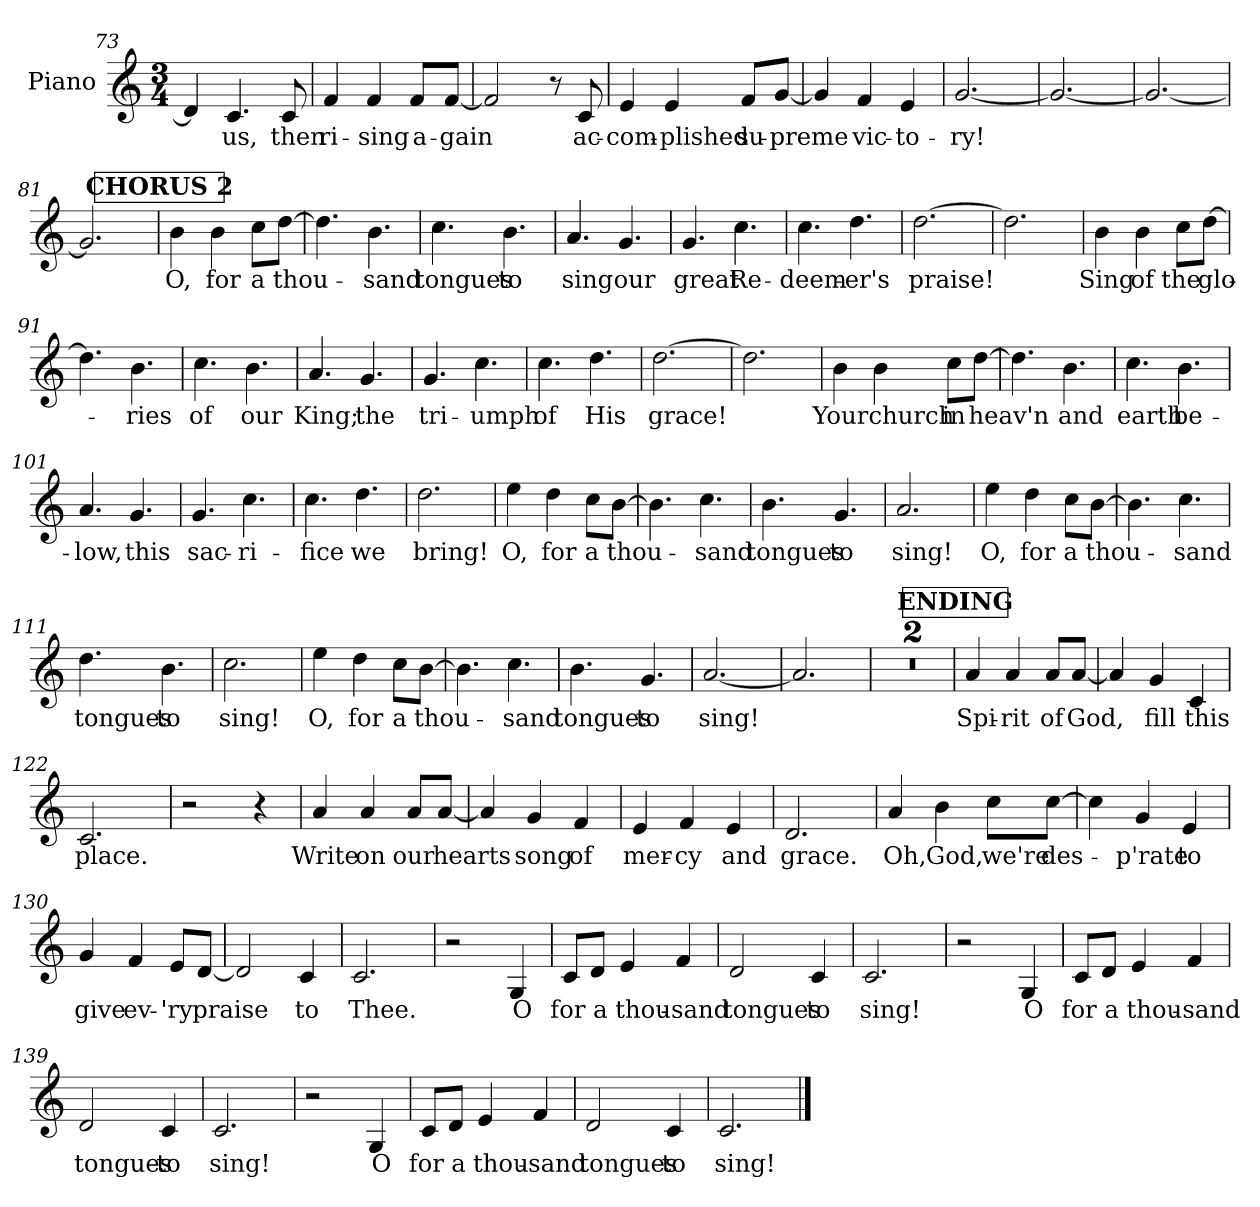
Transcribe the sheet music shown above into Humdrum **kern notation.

**kern	**text
*part1	*part1
*staff1	*staff1
*I"Piano	*
*I'Pno.	*
*clefG2	*
*k[]	*
*M3/4	*
=73	=73
4d/]	.
!	!LO:LY:b
4.c/	us,
!	!LO:LY:b
8c/	then
=74	=74
!	!LO:LY:b
4f/	ri-
!	!LO:LY:b
4f/	-sing
!	!LO:LY:b
8f/L	a-
!	!LO:LY:b
[8f/J	-gain
=75	=75
2f/]	.
8r	.
!	!LO:LY:b
8c/	ac-
=76	=76
!	!LO:LY:b
4e/	-com-
!	!LO:LY:b
4e/	-plished
!	!LO:LY:b
8f/L	su-
!	!LO:LY:b
[8g/J	-preme
=77	=77
4g/]	.
!	!LO:LY:b
4f/	vic-
!	!LO:LY:b
4e/	-to-
=78	=78
!	!LO:LY:b
[2.g/	-ry!
=79	=79
2.g/_	.
!!LO:LB:g=z
=80	=80
2.g/_	.
=81	=81
2.g/]	.
!!LO:REH:place=s1:a:B:fs=11:t=CHORUS 2
=82	=82
!	!LO:LY:b
4b\	O,
!	!LO:LY:b
4b\	for
!	!LO:LY:b
8cc\L	a
!	!LO:LY:b
[8dd\J	thou-
=83	=83
4.dd\]	.
!	!LO:LY:b
4.b\	-sand
=84	=84
!	!LO:LY:b
4.cc\	tongues
!	!LO:LY:b
4.b\	to
=85	=85
!	!LO:LY:b
4.a/	sing
!	!LO:LY:b
4.g/	our
=86	=86
!	!LO:LY:b
4.g/	great
!	!LO:LY:b
4.cc\	Re-
=87	=87
!	!LO:LY:b
4.cc\	-deem-
!	!LO:LY:b
4.dd\	-er's
=88	=88
!	!LO:LY:b
[2.dd\	praise!
=89	=89
2.dd\]	.
!!LO:LB:g=z
=90	=90
!	!LO:LY:b
4b\	Sing
!	!LO:LY:b
4b\	of
!	!LO:LY:b
8cc\L	the
!	!LO:LY:b
[8dd\J	glo-
=91	=91
4.dd\]	.
!	!LO:LY:b
4.b\	-ries
=92	=92
!	!LO:LY:b
4.cc\	of
!	!LO:LY:b
4.b\	our
=93	=93
!	!LO:LY:b
4.a/	King;
!	!LO:LY:b
4.g/	the
=94	=94
!	!LO:LY:b
4.g/	tri-
!	!LO:LY:b
4.cc\	-umph
=95	=95
!	!LO:LY:b
4.cc\	of
!	!LO:LY:b
4.dd\	His
=96	=96
!	!LO:LY:b
[2.dd\	grace!
=97	=97
2.dd\]	.
=98	=98
!	!LO:LY:b
4b\	Your
!	!LO:LY:b
4b\	church
!	!LO:LY:b
8cc\L	in
!	!LO:LY:b
[8dd\J	heav'n
!!LO:LB:g=z
=99	=99
4.dd\]	.
!	!LO:LY:b
4.b\	and
=100	=100
!	!LO:LY:b
4.cc\	earth
!	!LO:LY:b
4.b\	be-
=101	=101
!	!LO:LY:b
4.a/	-low,
!	!LO:LY:b
4.g/	this
=102	=102
!	!LO:LY:b
4.g/	sac-
!	!LO:LY:b
4.cc\	-ri-
=103	=103
!	!LO:LY:b
4.cc\	-fice
!	!LO:LY:b
4.dd\	we
=104	=104
!	!LO:LY:b
2.dd\	bring!
=105	=105
!	!LO:LY:b
4ee\	O,
!	!LO:LY:b
4dd\	for
!	!LO:LY:b
8cc\L	a
!	!LO:LY:b
[8b\J	thou-
=106	=106
4.b\]	.
!	!LO:LY:b
4.cc\	-sand
=107	=107
!	!LO:LY:b
4.b\	tongues
!	!LO:LY:b
4.g/	to
=108	=108
!	!LO:LY:b
2.a/	sing!
!!LO:LB:g=z
=109	=109
!	!LO:LY:b
4ee\	O,
!	!LO:LY:b
4dd\	for
!	!LO:LY:b
8cc\L	a
!	!LO:LY:b
[8b\J	thou-
=110	=110
4.b\]	.
!	!LO:LY:b
4.cc\	-sand
=111	=111
!	!LO:LY:b
4.dd\	tongues
!	!LO:LY:b
4.b\	to
=112	=112
!	!LO:LY:b
2.cc\	sing!
=113	=113
!	!LO:LY:b
4ee\	O,
!	!LO:LY:b
4dd\	for
!	!LO:LY:b
8cc\L	a
!	!LO:LY:b
[8b\J	thou-
=114	=114
4.b\]	.
!	!LO:LY:b
4.cc\	-sand
=115	=115
!	!LO:LY:b
4.b\	tongues
!	!LO:LY:b
4.g/	to
=116	=116
!	!LO:LY:b
[2.a/	sing!
=117	=117
2.a/]	.
=118	=118
2.r	.
=119	=119
2.r	.
!!LO:LB:g=z
!!LO:REH:place=s1:a:B:fs=11:t=ENDING
=120	=120
!	!LO:LY:b
4a/	Spi-
!	!LO:LY:b
4a/	-rit
!	!LO:LY:b
8a/L	of
!	!LO:LY:b
[8a/J	God,
=121	=121
4a/]	.
!	!LO:LY:b
4g/	fill
!	!LO:LY:b
4c/	this
=122	=122
!	!LO:LY:b
2.c/	place.
=123	=123
2r	.
4r	.
=124	=124
!	!LO:LY:b
4a/	Write
!	!LO:LY:b
4a/	on
!	!LO:LY:b
8a/L	our
!	!LO:LY:b
[8a/J	hearts
=125	=125
4a/]	.
!	!LO:LY:b
4g/	song
!	!LO:LY:b
4f/	of
=126	=126
!	!LO:LY:b
4e/	mer-
!	!LO:LY:b
4f/	-cy
!	!LO:LY:b
4e/	and
=127	=127
!	!LO:LY:b
2.d/	grace.
!!LO:LB:g=z
=128	=128
!	!LO:LY:b
4a/	Oh,
!	!LO:LY:b
4b\	God,
!	!LO:LY:b
8cc\L	we're
!	!LO:LY:b
[8cc\J	des-
=129	=129
4cc\]	.
!	!LO:LY:b
4g/	-p'rate
!	!LO:LY:b
4e/	to
=130	=130
!	!LO:LY:b
4g/	give
!	!LO:LY:b
4f/	ev-
!	!LO:LY:b
8e/L	-'ry
!	!LO:LY:b
[8d/J	praise
=131	=131
2d/]	.
!	!LO:LY:b
4c/	to
=132	=132
!	!LO:LY:b
2.c/	Thee.
=133	=133
2r	.
!	!LO:LY:b
4G/	O
=134	=134
!	!LO:LY:b
8c/L	for
!	!LO:LY:b
8d/J	a
!	!LO:LY:b
4e/	thou-
!	!LO:LY:b
4f/	-sand
=135	=135
!	!LO:LY:b
2d/	tongues
!	!LO:LY:b
4c/	to
!!LO:LB:g=z
=136	=136
!	!LO:LY:b
2.c/	sing!
=137	=137
2r	.
!	!LO:LY:b
4G/	O
=138	=138
!	!LO:LY:b
8c/L	for
!	!LO:LY:b
8d/J	a
!	!LO:LY:b
4e/	thou-
!	!LO:LY:b
4f/	-sand
=139	=139
!	!LO:LY:b
2d/	tongues
!	!LO:LY:b
4c/	to
=140	=140
!	!LO:LY:b
2.c/	sing!
=141	=141
2r	.
!	!LO:LY:b
4G/	O
=142	=142
!	!LO:LY:b
8c/L	for
!	!LO:LY:b
8d/J	a
!	!LO:LY:b
4e/	thou-
!	!LO:LY:b
4f/	-sand
=143	=143
!	!LO:LY:b
2d/	tongues
!	!LO:LY:b
4c/	to
=144	=144
!	!LO:LY:b
2.c/	sing!
==	==
*-	*-
